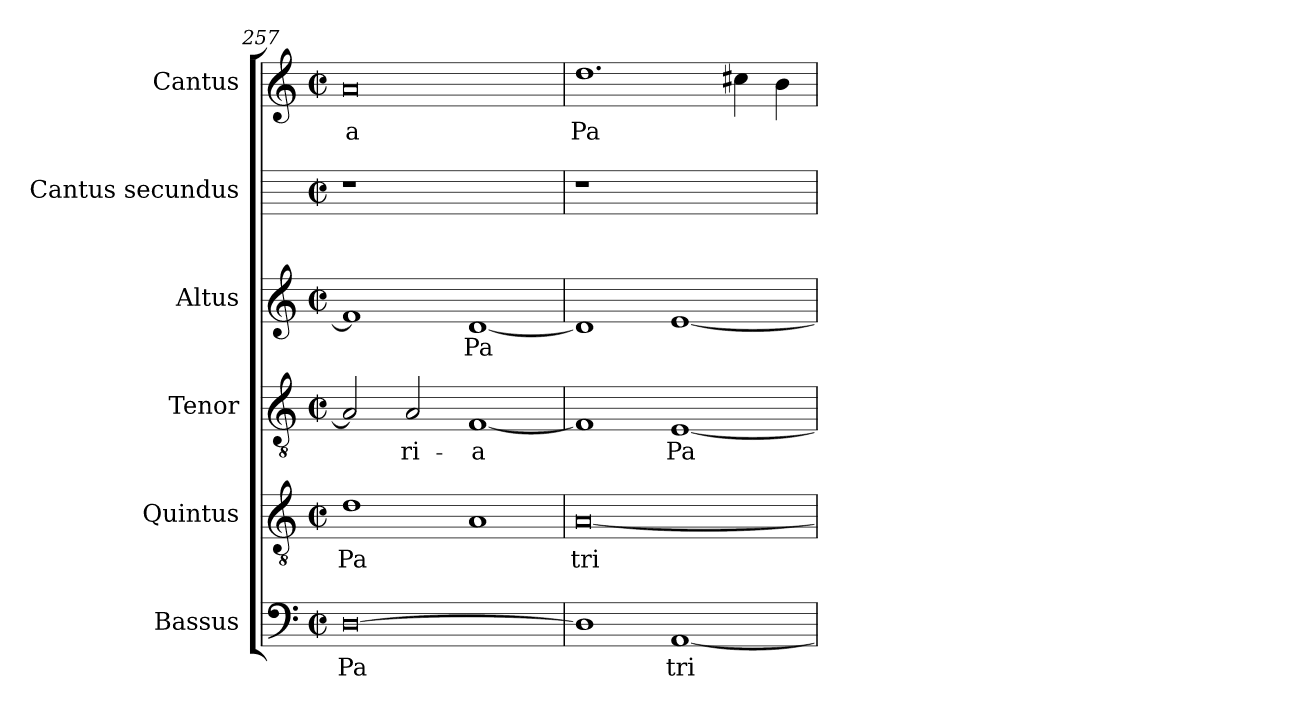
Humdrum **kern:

**kern	**text	**kern	**text	**kern	**text	**kern	**text	**kern	**kern	**text
*part6	*part6	*part5	*part5	*part4	*part4	*part3	*part3	*part2	*part1	*part1
*staff6	*staff6	*staff5	*staff5	*staff4	*staff4	*staff3	*staff3	*staff2	*staff1	*staff1
*I"Bassus	*	*I"Quintus	*	*I"Tenor	*	*I"Altus	*	*I"Cantus  secundus	*I"Cantus	*
*I'B	*	*I'Q	*	*I'T	*	*I'A	*	*	*I'C	*
*clefF4	*	*clefGv2	*	*clefGv2	*	*clefG2	*	*	*clefG2	*
*k[]	*	*k[]	*	*k[]	*	*k[]	*	*k[]	*k[]	*
*C:	*	*C:	*	*C:	*	*C:	*	*C:	*C:	*
*M2/2	*	*M2/2	*	*M2/2	*	*M2/2	*	*M2/2	*M2/2	*
*met(c|)	*	*met(c|)	*	*met(c|)	*	*met(c|)	*	*met(c|)	*met(c|)	*
=257	=257	=257	=257	=257	=257	=257	=257	=257	=257	=257
!	!LO:LY:b:cj	!	!LO:LY:b:cj	!	!LO:LY:b:cj	!	!LO:LY:b:cj	!	!	!LO:LY:b:cj
[>0D	Pa-	1d	Pa	2A/]	--	1f]	.	1r	0a	a
!	!	!	!	!	!LO:LY:b:cj	!	!	!	!	!
.	.	.	.	2A/	-ri-	.	.	.	.	.
!	!	!	!LO:LY:b:cj	!	!LO:LY:b:cj	!	!LO:LY:b:cj	!	!	!
.	.	1A	.	[<1F	-a	[<1d	Pa-	1ryy	.	.
=258	=258	=258	=258	=258	=258	=258	=258	=258	=258	=258
!	!LO:LY:b:cj	!	!LO:LY:b:cj	!	!LO:LY:b:cj	!	!LO:LY:b:cj	!	!	!LO:LY:b:cj
1D]	--	[<0A	tri	1F]	.	1d]	--	1r	1.dd	Pa
!	!LO:LY:b:cj	!	!	!	!LO:LY:b:cj	!	!LO:LY:b:cj	!	!	!
[<1AA	-tri	.	.	[<1E	Pa-	[<1e	--	1ryy	.	.
!	!	!	!	!	!	!	!	!	!	!LO:LY:b:cj
.	.	.	.	.	.	.	.	.	4cc#X\	.
!	!	!	!	!	!	!	!	!	!	!LO:LY:b:cj
.	.	.	.	.	.	.	.	.	4b\	.
=	=	=	=	=	=	=	=	=	=	=
*-	*-	*-	*-	*-	*-	*-	*-	*-	*-	*-
